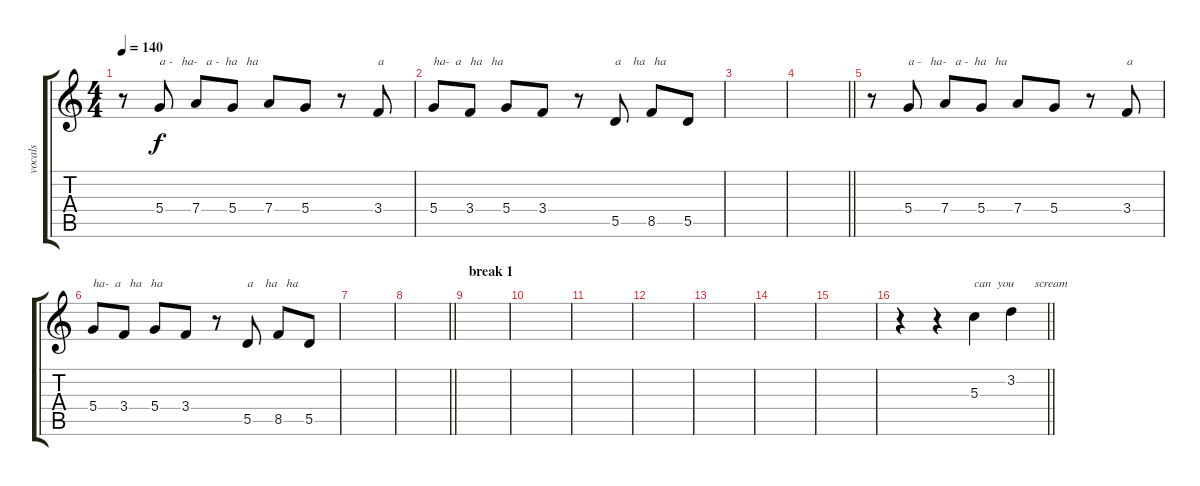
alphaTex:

\track ("vocals" "vocals") {instrument overdrivenguitar}
\staff {score tabs}
\tuning (E4 B3 G3 D3 A2 E2) {hide}
\ts (4 4)
\tempo 140
\clef g2
\ks c
r.8{dy f} 5.4.8{txt "a -   ha-   a -  ha   ha "} 7.4.8 5.4.8 7.4.8 5.4.8 r.8 3.4.8{txt "a"} |
5.4.8{txt "ha-  a   ha   ha"} 3.4.8 5.4.8 3.4.8 r.8 5.5.8{txt "a    ha   ha"} 8.5.8 5.5.8 |
|
\barLineRight lightlight
|
r.8 5.4.8{txt "a -   ha-   a -  ha   ha "} 7.4.8 5.4.8 7.4.8 5.4.8 r.8 3.4.8{txt "a"} |
5.4.8{txt "ha-  a   ha   ha"} 3.4.8 5.4.8 3.4.8 r.8 5.5.8{txt "a    ha   ha"} 8.5.8 5.5.8 |
|
\barLineRight lightlight
|
\section ("" "break 1")
|
|
|
|
|
|
|
\barLineRight lightlight
r.4 r.4 5.3.4{txt "can  you       scream"} 3.2.4
